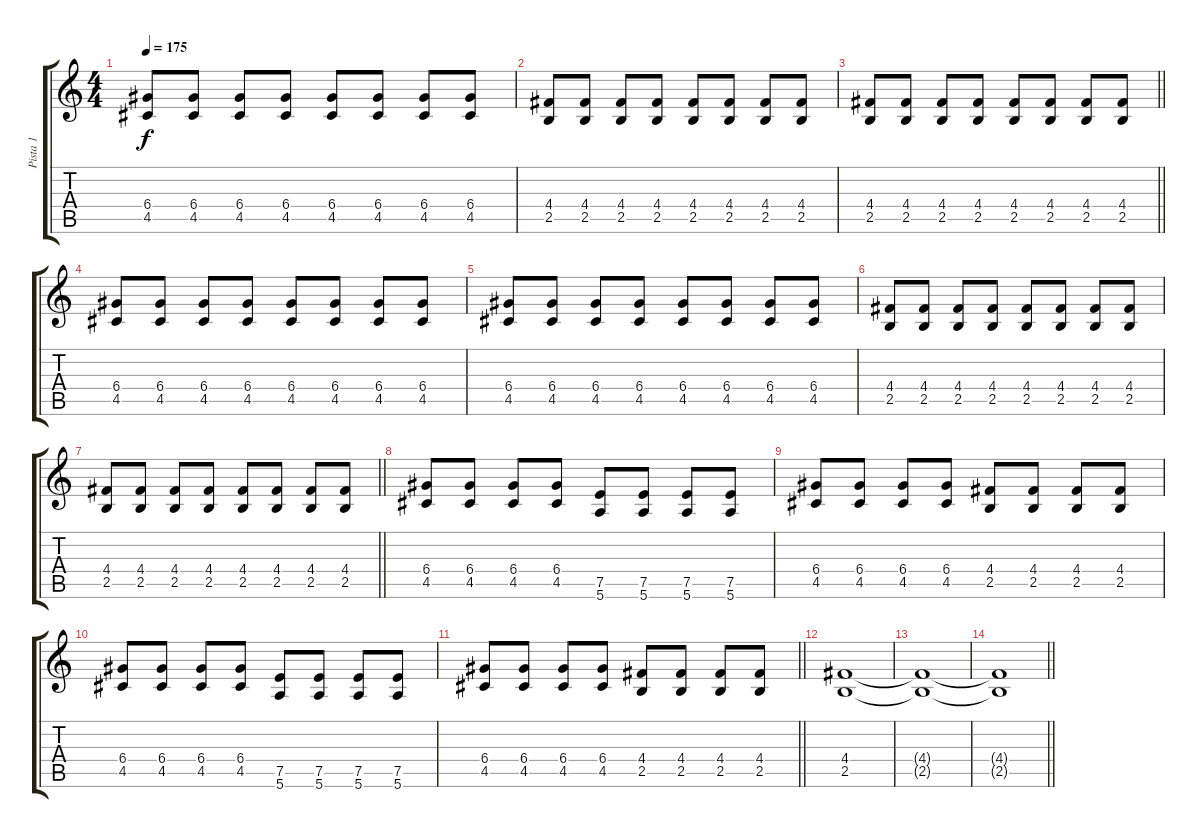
\track ("Pista 1" "Pista 1") {instrument distortionguitar}
\staff {score tabs}
\tuning (E4 B3 G3 D3 A2 E2) {hide}
\ts (4 4)
\tempo 175
\clef g2
\ks c
(6.4 4.5).8{dy f} (6.4 4.5).8 (6.4 4.5).8 (6.4 4.5).8 (6.4 4.5).8 (6.4 4.5).8 (6.4 4.5).8 (6.4 4.5).8 |
(4.4 2.5).8 (4.4 2.5).8 (4.4 2.5).8 (4.4 2.5).8 (4.4 2.5).8 (4.4 2.5).8 (4.4 2.5).8 (4.4 2.5).8 |
\barLineRight lightlight
(4.4 2.5).8 (4.4 2.5).8 (4.4 2.5).8 (4.4 2.5).8 (4.4 2.5).8 (4.4 2.5).8 (4.4 2.5).8 (4.4 2.5).8 |
(6.4 4.5).8 (6.4 4.5).8 (6.4 4.5).8 (6.4 4.5).8 (6.4 4.5).8 (6.4 4.5).8 (6.4 4.5).8 (6.4 4.5).8 |
(6.4 4.5).8 (6.4 4.5).8 (6.4 4.5).8 (6.4 4.5).8 (6.4 4.5).8 (6.4 4.5).8 (6.4 4.5).8 (6.4 4.5).8 |
(4.4 2.5).8 (4.4 2.5).8 (4.4 2.5).8 (4.4 2.5).8 (4.4 2.5).8 (4.4 2.5).8 (4.4 2.5).8 (4.4 2.5).8 |
\barLineRight lightlight
(4.4 2.5).8 (4.4 2.5).8 (4.4 2.5).8 (4.4 2.5).8 (4.4 2.5).8 (4.4 2.5).8 (4.4 2.5).8 (4.4 2.5).8 |
(6.4 4.5).8 (6.4 4.5).8 (6.4 4.5).8 (6.4 4.5).8 (7.5 5.6).8 (7.5 5.6).8 (7.5 5.6).8 (7.5 5.6).8 |
(6.4 4.5).8 (6.4 4.5).8 (6.4 4.5).8 (6.4 4.5).8 (4.4 2.5).8 (4.4 2.5).8 (4.4 2.5).8 (4.4 2.5).8 |
(6.4 4.5).8 (6.4 4.5).8 (6.4 4.5).8 (6.4 4.5).8 (7.5 5.6).8 (7.5 5.6).8 (7.5 5.6).8 (7.5 5.6).8 |
\barLineRight lightlight
(6.4 4.5).8 (6.4 4.5).8 (6.4 4.5).8 (6.4 4.5).8 (4.4 2.5).8 (4.4 2.5).8 (4.4 2.5).8 (4.4 2.5).8 |
(4.4 2.5).1 |
(4.4{t} 2.5{t}).1 |
\barLineRight lightlight
(4.4{t} 2.5{t}).1
